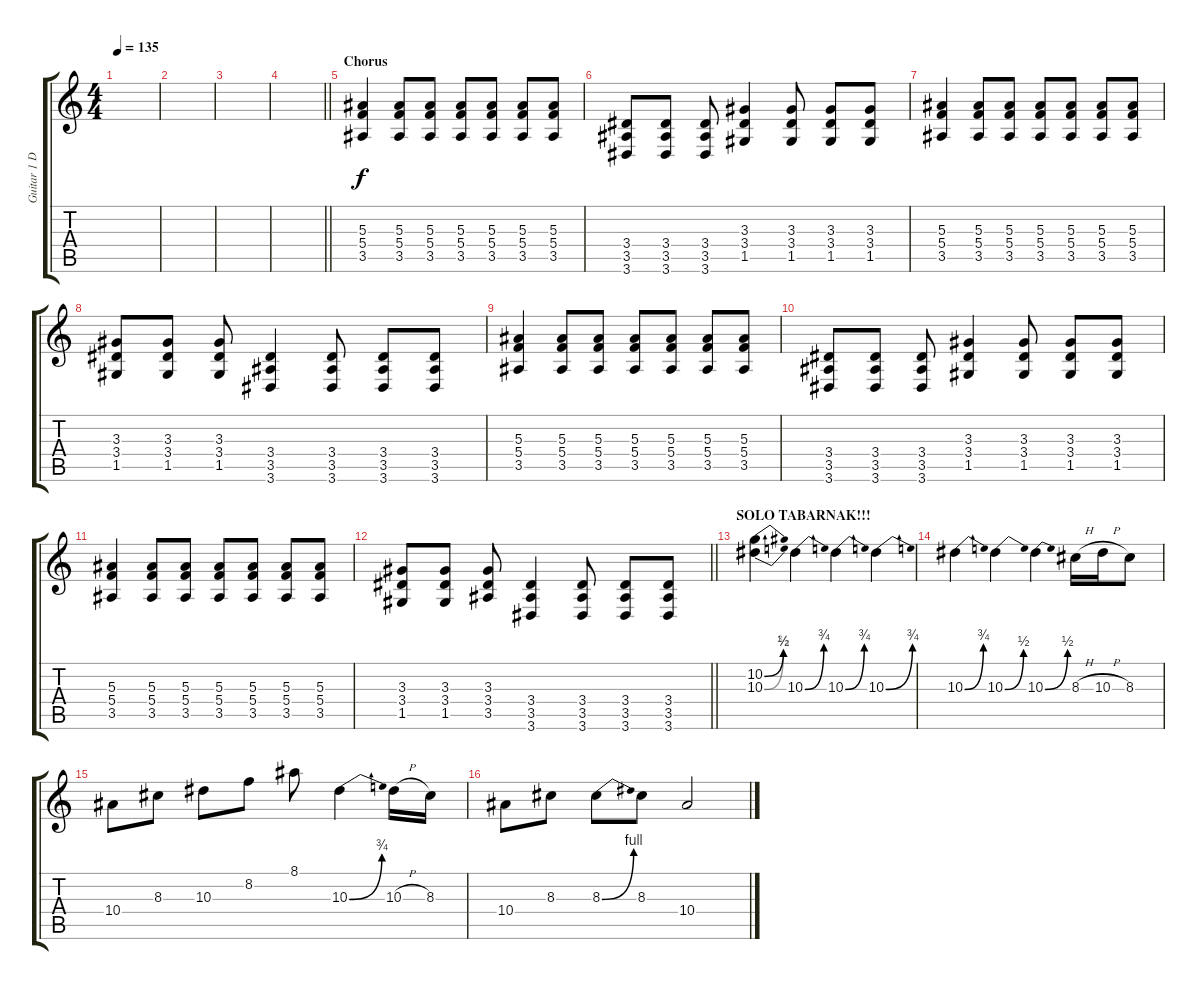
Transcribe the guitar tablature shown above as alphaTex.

\track ("Guitar 1 Disto" "Guitar 1 D") {instrument overdrivenguitar}
\staff {score tabs}
\tuning (D4 A3 F3 C3 G2 C2) {hide}
\ts (4 4)
\tempo 135
\clef g2
\ks c
|
|
|
\barLineRight lightlight
|
\section ("" "Chorus")
(5.3 5.4 3.5).4 (5.3 5.4 3.5).8 (5.3 5.4 3.5).8 (5.3 5.4 3.5).8 (5.3 5.4 3.5).8 (5.3 5.4 3.5).8 (5.3 5.4 3.5).8 |
(3.4 3.5 3.6).8 (3.4 3.5 3.6).8 (3.4 3.5 3.6).8 (3.3 3.4 1.5).4 (3.3 3.4 1.5).8 (3.3 3.4 1.5).8 (3.3 3.4 1.5).8 |
(5.3 5.4 3.5).4 (5.3 5.4 3.5).8 (5.3 5.4 3.5).8 (5.3 5.4 3.5).8 (5.3 5.4 3.5).8 (5.3 5.4 3.5).8 (5.3 5.4 3.5).8 |
(3.3 3.4 1.5).8 (3.3 3.4 1.5).8 (3.3 3.4 1.5).8 (3.4 3.5 3.6).4 (3.4 3.5 3.6).8 (3.4 3.5 3.6).8 (3.4 3.5 3.6).8 |
(5.3 5.4 3.5).4 (5.3 5.4 3.5).8 (5.3 5.4 3.5).8 (5.3 5.4 3.5).8 (5.3 5.4 3.5).8 (5.3 5.4 3.5).8 (5.3 5.4 3.5).8 |
(3.4 3.5 3.6).8 (3.4 3.5 3.6).8 (3.4 3.5 3.6).8 (3.3 3.4 1.5).4 (3.3 3.4 1.5).8 (3.3 3.4 1.5).8 (3.3 3.4 1.5).8 |
(5.3 5.4 3.5).4 (5.3 5.4 3.5).8 (5.3 5.4 3.5).8 (5.3 5.4 3.5).8 (5.3 5.4 3.5).8 (5.3 5.4 3.5).8 (5.3 5.4 3.5).8 |
\barLineRight lightlight
(3.3 3.4 1.5).8 (3.3 3.4 1.5).8 (3.3 3.4 3.5).8 (3.4 3.5 3.6).4 (3.4 3.5 3.6).8 (3.4 3.5 3.6).8 (3.4 3.5 3.6).8 |
\section ("" "SOLO TABARNAK!!!")
(10.2{be (bend 0 0 60 2)} 10.3{be (bend 0 0 60 3)}).4 10.3{be (bend 0 0 60 3)}.4 10.3{be (bend 0 0 60 3)}.4 10.3{be (bend 0 0 60 3)}.4 |
10.3{be (bend 0 0 60 3)}.4 10.3{be (bend 0 0 60 2)}.4 10.3{be (bend 0 0 60 2)}.4 8.3{h}.16 10.3{h}.16 8.3.8 |
10.4.8 8.3.8 10.3.8 8.2.8 8.1.8 10.3{be (bend 0 0 60 3)}.4 10.3{h}.16 8.3.16 |
10.4.8 8.3.8 8.3{be (bend 0 0 60 4)}.8 8.3.8 10.4.2
